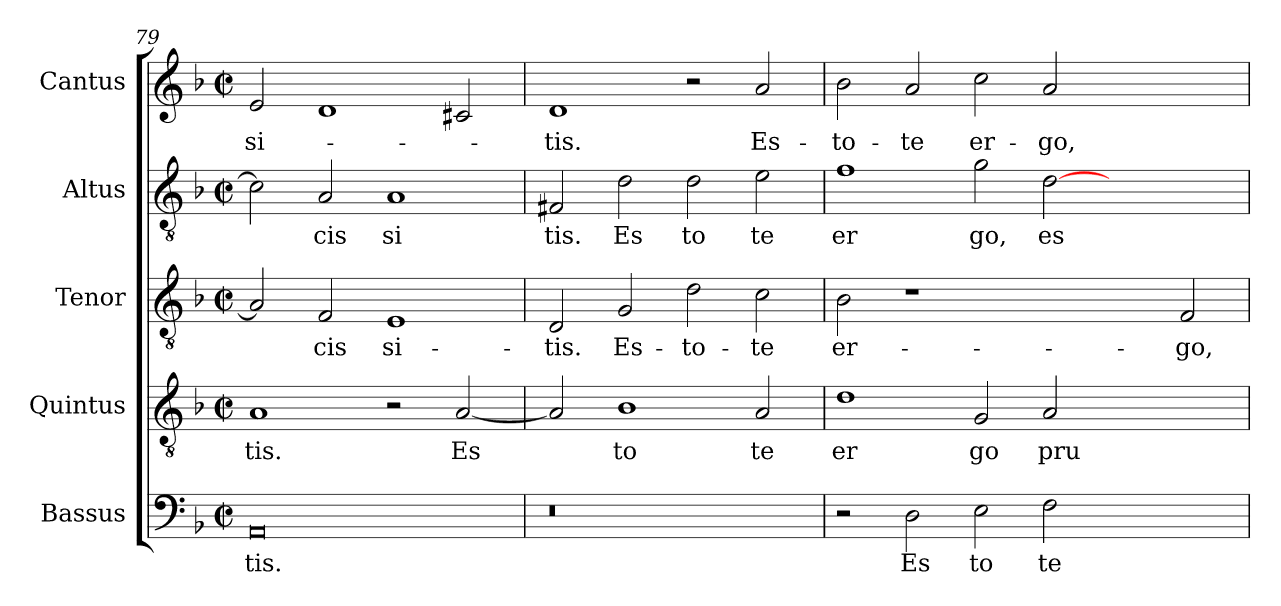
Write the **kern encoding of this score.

**kern	**text	**kern	**text	**kern	**text	**kern	**text	**kern	**text
*part5	*part5	*part4	*part4	*part3	*part3	*part2	*part2	*part1	*part1
*staff5	*staff5	*staff4	*staff4	*staff3	*staff3	*staff2	*staff2	*staff1	*staff1
*I"Bassus	*	*I"Quintus	*	*I"Tenor	*	*I"Altus	*	*I"Cantus	*
!!LO:LB:g=z
*clefF4	*	*clefGv2	*	*clefGv2	*	*clefGv2	*	*clefG2	*
*k[b-]	*	*k[b-]	*	*k[b-]	*	*k[b-]	*	*k[b-]	*
*F:	*	*F:	*	*F:	*	*F:	*	*F:	*
*M2/2	*	*M2/2	*	*M2/2	*	*M2/2	*	*M2/2	*
*met(c|)	*	*met(c|)	*	*met(c|)	*	*met(c|)	*	*met(c|)	*
=79	=79	=79	=79	=79	=79	=79	=79	=79	=79
!	!LO:LY:b:cj	!	!LO:LY:b:cj	!	!	!	!	!	!LO:LY:b:cj
0AA	tis.	1A	-tis.	2A/]	.	2c\]	.	2e/	si-
!	!	!	!	!	!LO:LY:b:cj	!	!LO:LY:b:cj	!	!
.	.	.	.	2F/	-cis	2A/	cis	1d	.
!	!	!	!	!	!LO:LY:b:cj	!	!LO:LY:b:cj	!	!
.	.	2r	.	1E	si-	1A	si	.	.
!	!	!	!LO:LY:b:cj	!	!	!	!	!	!
.	.	[<2A/	Es	.	.	.	.	2c#/	.
=80	=80	=80	=80	=80	=80	=80	=80	=80	=80
!	!	!	!	!	!LO:LY:b:cj	!	!LO:LY:b:cj	!	!LO:LY:b:cj
0r	.	2A/]	.	2D/	-tis.	2F#X/	tis.	1d	-tis.
!	!	!	!LO:LY:b:cj	!	!LO:LY:b:cj	!	!LO:LY:b:cj	!	!
.	.	1B-	to	2G/	Es-	2d\	Es	.	.
!	!	!	!	!	!LO:LY:b:cj	!	!LO:LY:b:cj	!	!
.	.	.	.	2d\	-to-	2d\	to	2r	.
!	!	!	!LO:LY:b:cj	!	!LO:LY:b:cj	!	!LO:LY:b:cj	!	!LO:LY:b:cj
.	.	2A/	te	2c\	-te	2e\	te	2a/	Es-
=81	=81	=81	=81	=81	=81	=81	=81	=81	=81
!	!	!	!LO:LY:b:cj	!	!LO:LY:b:cj	!	!LO:LY:b:cj	!	!LO:LY:b:cj
2r	.	1d	er	2B-\	er-	1f	er	2b-\	-to-
!	!LO:LY:b:cj	!	!	!LO:N:vis=1	!	!	!	!	!LO:LY:b:cj
2D\	Es	.	.	0r	.	.	.	2a/	-te
!	!LO:LY:b:cj	!	!LO:LY:b:cj	!	!	!	!LO:LY:b:cj	!	!LO:LY:b:cj
2E\	to	2G/	go	.	.	2g\	go,	2cc\	er-
!	!LO:LY:b:cj	!	!LO:LY:b:cj	!	!	!	!LO:LY:b:cj	!	!LO:LY:b:cj
2F\	te	2A/	pru	.	.	[>2d\	es	2a/	-go,
1ryy	.	1ryy	.	.	.	1ryy	.	1ryy	.
!	!	!	!	!	!LO:LY:b:cj	!	!	!	!
.	.	.	.	2F/	-go,	.	.	.	.
=	=	=	=	=	=	=	=	=	=
*-	*-	*-	*-	*-	*-	*-	*-	*-	*-
